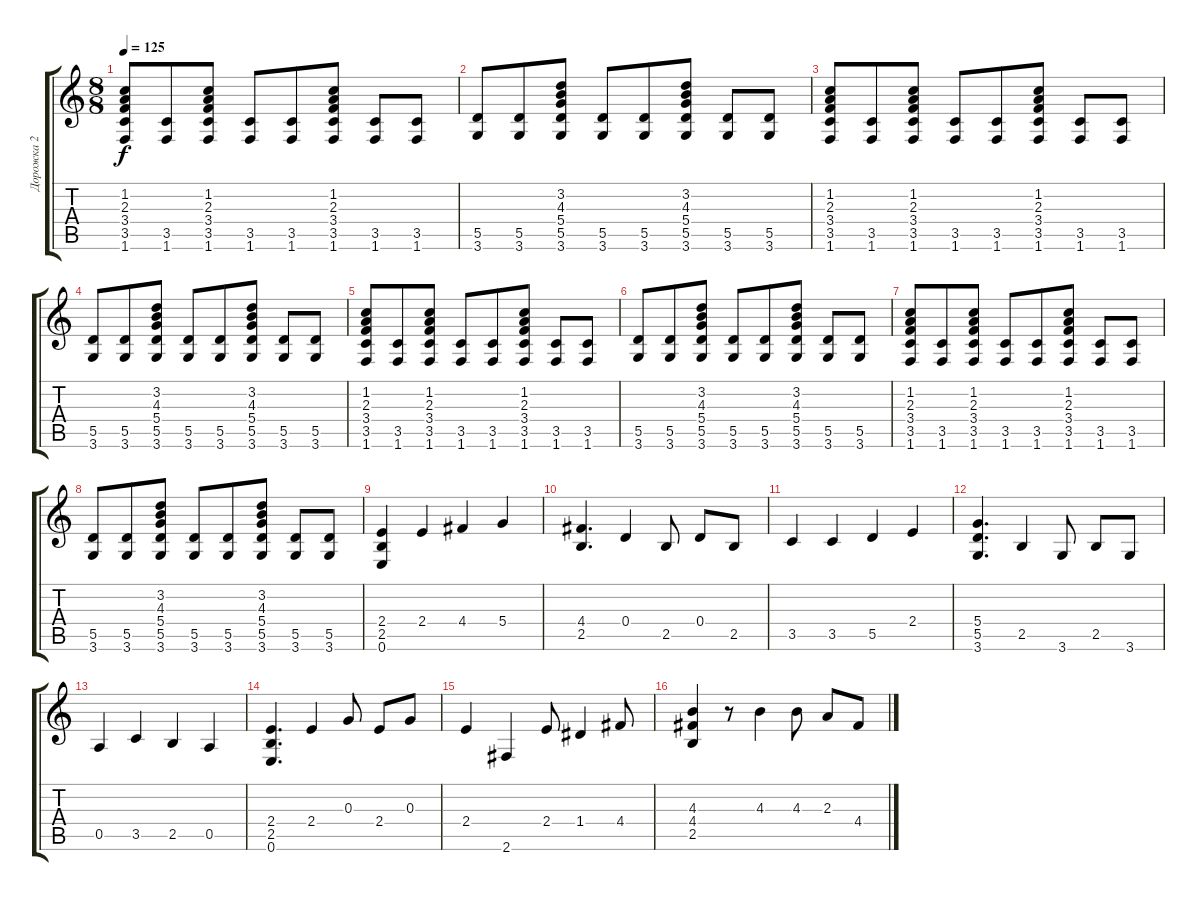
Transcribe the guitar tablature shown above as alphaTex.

\track ("Дорожка 2" "Дорожка 2") {instrument acousticguitarnylon}
\staff {score tabs}
\tuning (E4 B3 G3 D3 A2 E2) {hide}
\ts (8 8)
\tempo 125
\clef g2
\ks c
(1.2 2.3 3.4 3.5 1.6).8{dy f} (3.5 1.6).8 (1.2 2.3 3.4 3.5 1.6).8 (3.5 1.6).8 (3.5 1.6).8 (1.2 2.3 3.4 3.5 1.6).8 (3.5 1.6).8 (3.5 1.6).8 |
(5.5 3.6).8 (5.5 3.6).8 (3.2 4.3 5.4 5.5 3.6).8 (5.5 3.6).8 (5.5 3.6).8 (3.2 4.3 5.4 5.5 3.6).8 (5.5 3.6).8 (5.5 3.6).8 |
(1.2 2.3 3.4 3.5 1.6).8 (3.5 1.6).8 (1.2 2.3 3.4 3.5 1.6).8 (3.5 1.6).8 (3.5 1.6).8 (1.2 2.3 3.4 3.5 1.6).8 (3.5 1.6).8 (3.5 1.6).8 |
(5.5 3.6).8 (5.5 3.6).8 (3.2 4.3 5.4 5.5 3.6).8 (5.5 3.6).8 (5.5 3.6).8 (3.2 4.3 5.4 5.5 3.6).8 (5.5 3.6).8 (5.5 3.6).8 |
(1.2 2.3 3.4 3.5 1.6).8 (3.5 1.6).8 (1.2 2.3 3.4 3.5 1.6).8 (3.5 1.6).8 (3.5 1.6).8 (1.2 2.3 3.4 3.5 1.6).8 (3.5 1.6).8 (3.5 1.6).8 |
(5.5 3.6).8 (5.5 3.6).8 (3.2 4.3 5.4 5.5 3.6).8 (5.5 3.6).8 (5.5 3.6).8 (3.2 4.3 5.4 5.5 3.6).8 (5.5 3.6).8 (5.5 3.6).8 |
(1.2 2.3 3.4 3.5 1.6).8 (3.5 1.6).8 (1.2 2.3 3.4 3.5 1.6).8 (3.5 1.6).8 (3.5 1.6).8 (1.2 2.3 3.4 3.5 1.6).8 (3.5 1.6).8 (3.5 1.6).8 |
(5.5 3.6).8 (5.5 3.6).8 (3.2 4.3 5.4 5.5 3.6).8 (5.5 3.6).8 (5.5 3.6).8 (3.2 4.3 5.4 5.5 3.6).8 (5.5 3.6).8 (5.5 3.6).8 |
(2.4 2.5 0.6).4 2.4.4 4.4.4 5.4.4 |
(4.4 2.5).4{d} 0.4.4 2.5.8 0.4.8 2.5.8 |
3.5.4 3.5.4 5.5.4 2.4.4 |
(5.4 5.5 3.6).4{d} 2.5.4 3.6.8 2.5.8 3.6.8 |
0.5.4 3.5.4 2.5.4 0.5.4 |
(2.4 2.5 0.6).4{d} 2.4.4 0.3.8 2.4.8 0.3.8 |
2.4.4 2.6.4 2.4.8 1.4.4 4.4.8 |
(4.3 4.4 2.5).4 r.8 4.3.4 4.3.8 2.3.8 4.4.8
